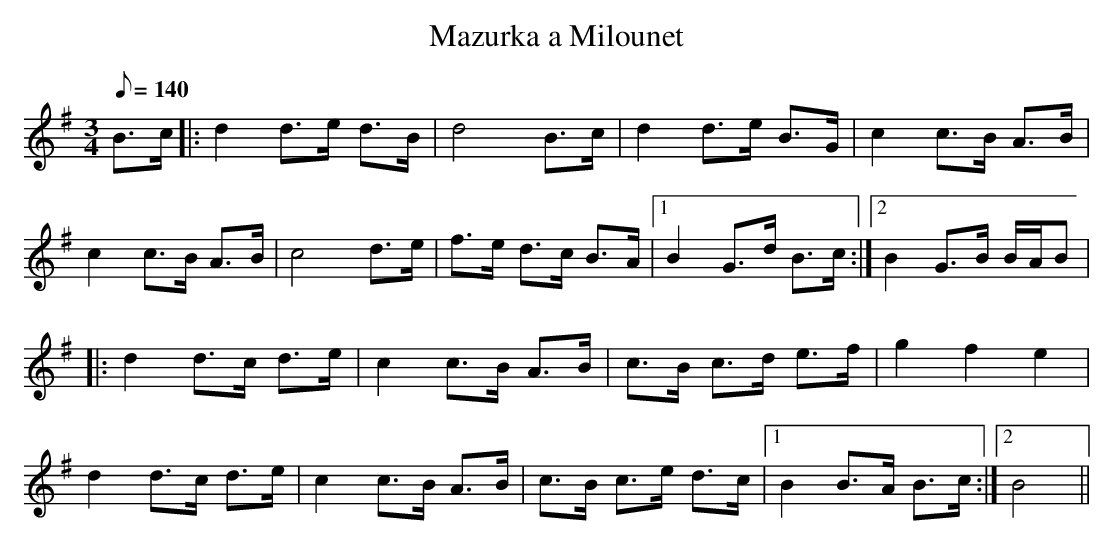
X:1
T:Mazurka a Milounet
L:1/8
M:3/4
Q:140
K:G
B>c|:d2 d>e d>B|d4 B>c|d2 d>e B>G|c2 c>B A>B|
c2 c>B A>B|c4 d>e|f>e d>c B>A|1B2 G>d B>c:|2B2G>B B/2A/2B|
|:d2 d>c d>e|c2 c>B A>B|c>B c>d e>f|g2f2e2|
d2 d>c d>e|c2 c>B A>B|c>B c>e d>c|1B2 B>A B>c:|2B4||
